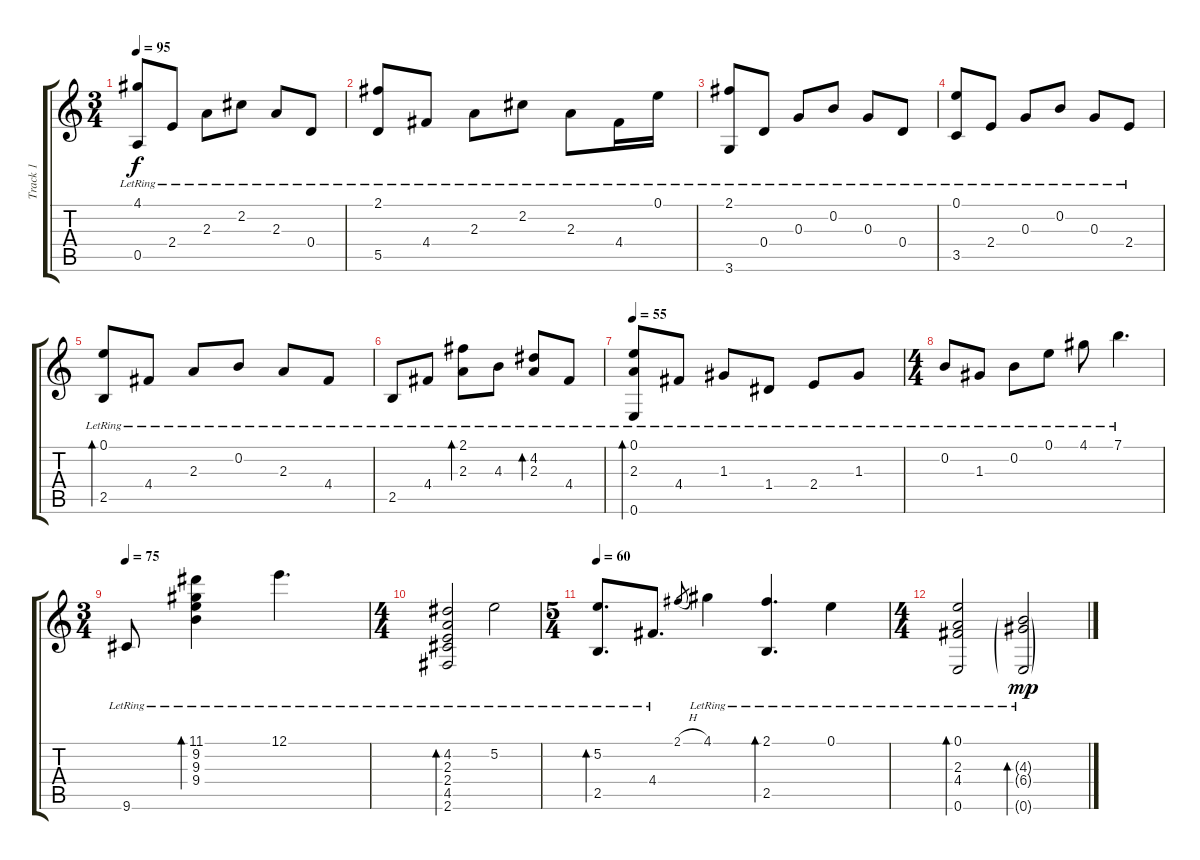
\track ("Track 1" "Track 1") {instrument acousticguitarnylon}
\staff {score tabs}
\tuning (E4 B3 G3 D3 A2 E2) {hide}
\ts (3 4)
\tempo 95
\clef g2
\ks c
(4.1{lr} 0.5{lr}).8{dy f} 2.4{lr}.8 2.3{lr}.8 2.2{lr}.8 2.3{lr}.8 0.4{lr}.8 |
(2.1{lr} 5.5{lr}).8 4.4{lr}.8 2.3{lr}.8 2.2{lr}.8 2.3{lr}.8 4.4{lr}.16 0.1{lr}.16 |
(2.1{lr} 3.6{lr}).8 0.4{lr}.8 0.3{lr}.8 0.2{lr}.8 0.3{lr}.8 0.4{lr}.8 |
(0.1{lr} 3.5{lr}).8 2.4{lr}.8 0.3{lr}.8 0.2{lr}.8 0.3{lr}.8 2.4{lr}.8 |
(0.1{lr} 2.5{lr}).8{bd 240} 4.4{lr}.8 2.3{lr}.8 0.2{lr}.8 2.3{lr}.8 4.4{lr}.8 |
2.5{lr}.8 4.4{lr}.8 (2.1{lr} 2.3{lr}).8{bd 240} 4.3{lr}.8 (4.2{lr} 2.3{lr}).8{bd 240} 4.4{lr}.8 |
\tempo 55
(0.1{lr} 2.3{lr} 0.6{lr}).8{bd 240} 4.4{lr}.8 1.3{lr}.8 1.4{lr}.8 2.4{lr}.8 1.3{lr}.8 |
\ts (4 4)
0.2{lr}.8 1.3{lr}.8 0.2{lr}.8 0.1{lr}.8 4.1{lr}.8 7.1{lr}.4{d} |
\ts (3 4)
\tempo 75
9.6{lr}.8 (11.1{lr} 9.2{lr} 9.3{lr} 9.4{lr}).4{bd 480} 12.1{lr}.4{d} |
\ts (4 4)
(4.2{lr} 2.3{lr} 2.4{lr} 4.5{lr} 2.6{lr}).2{bd 240} 5.2{lr}.2 |
\ts (5 4)
\tempo 60
(5.2{lr} 2.5{lr}).8{d bd 480} 4.4{lr}.8{d} 2.1{h}.8{gr} 4.1{lr}.4 (2.1{lr} 2.5{lr}).4{d bd 480} 0.1{lr}.4 |
\ts (4 4)
(0.1{lr} 2.3{lr} 4.4{lr} 0.6{lr}).2{bd 480} (4.3{g lr} 6.4{g lr} 0.6{g lr}).2{bd 480 dy mp}
